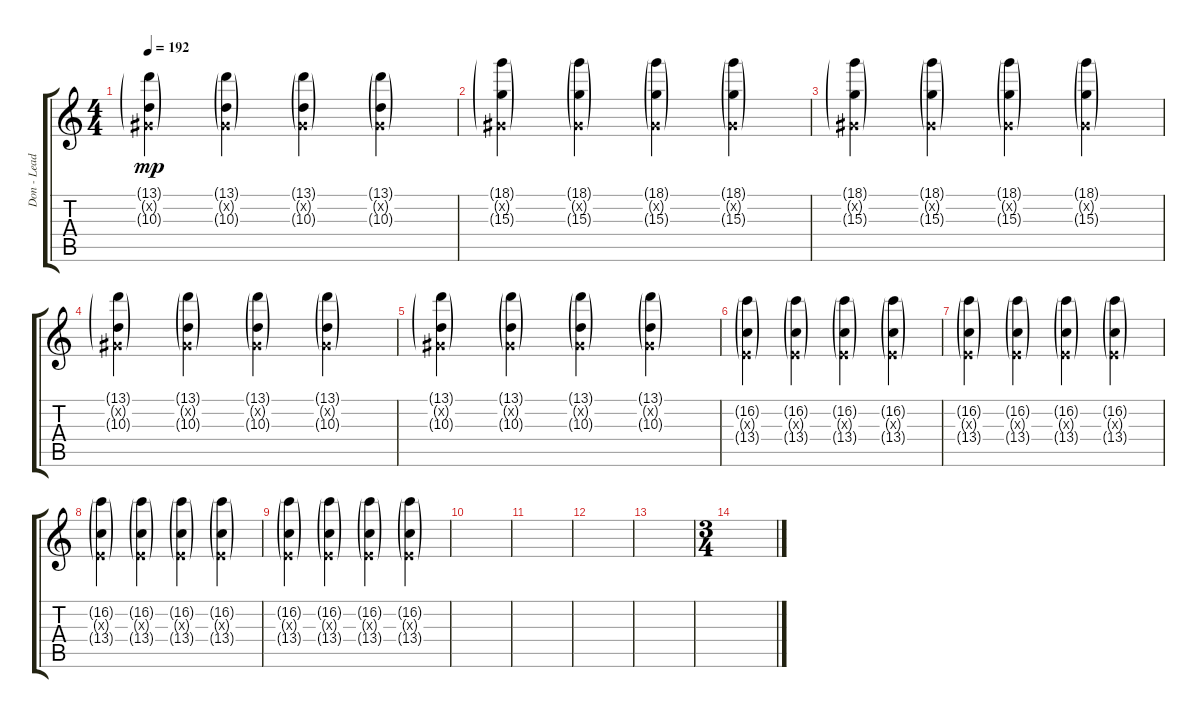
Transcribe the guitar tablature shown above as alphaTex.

\track ("Don - Lead" "Don - Lead") {instrument distortionguitar}
\staff {score tabs}
\tuning (Db4 Ab3 E3 B2 Gb2 B1) {hide}
\ts (4 4)
\tempo 192
\clef g2
\ks c
(13.1{g} 0.2{g x} 10.3{g}).4{dy mp} (13.1{g} 0.2{g x} 10.3{g}).4 (13.1{g} 0.2{g x} 10.3{g}).4 (13.1{g} 0.2{g x} 10.3{g}).4 |
(18.1{g} 0.2{g x} 15.3{g}).4 (18.1{g} 0.2{g x} 15.3{g}).4 (18.1{g} 0.2{g x} 15.3{g}).4 (18.1{g} 0.2{g x} 15.3{g}).4 |
(18.1{g} 0.2{g x} 15.3{g}).4 (18.1{g} 0.2{g x} 15.3{g}).4 (18.1{g} 0.2{g x} 15.3{g}).4 (18.1{g} 0.2{g x} 15.3{g}).4 |
(13.1{g} 0.2{g x} 10.3{g}).4 (13.1{g} 0.2{g x} 10.3{g}).4 (13.1{g} 0.2{g x} 10.3{g}).4 (13.1{g} 0.2{g x} 10.3{g}).4 |
(13.1{g} 0.2{g x} 10.3{g}).4 (13.1{g} 0.2{g x} 10.3{g}).4 (13.1{g} 0.2{g x} 10.3{g}).4 (13.1{g} 0.2{g x} 10.3{g}).4 |
(16.2{g} 0.3{g x} 13.4{g}).4 (16.2{g} 0.3{g x} 13.4{g}).4 (16.2{g} 0.3{g x} 13.4{g}).4 (16.2{g} 0.3{g x} 13.4{g}).4 |
(16.2{g} 0.3{g x} 13.4{g}).4 (16.2{g} 0.3{g x} 13.4{g}).4 (16.2{g} 0.3{g x} 13.4{g}).4 (16.2{g} 0.3{g x} 13.4{g}).4 |
(16.2{g} 0.3{g x} 13.4{g}).4 (16.2{g} 0.3{g x} 13.4{g}).4 (16.2{g} 0.3{g x} 13.4{g}).4 (16.2{g} 0.3{g x} 13.4{g}).4 |
(16.2{g} 0.3{g x} 13.4{g}).4 (16.2{g} 0.3{g x} 13.4{g}).4 (16.2{g} 0.3{g x} 13.4{g}).4 (16.2{g} 0.3{g x} 13.4{g}).4 |
|
|
|
|
\ts (3 4)
